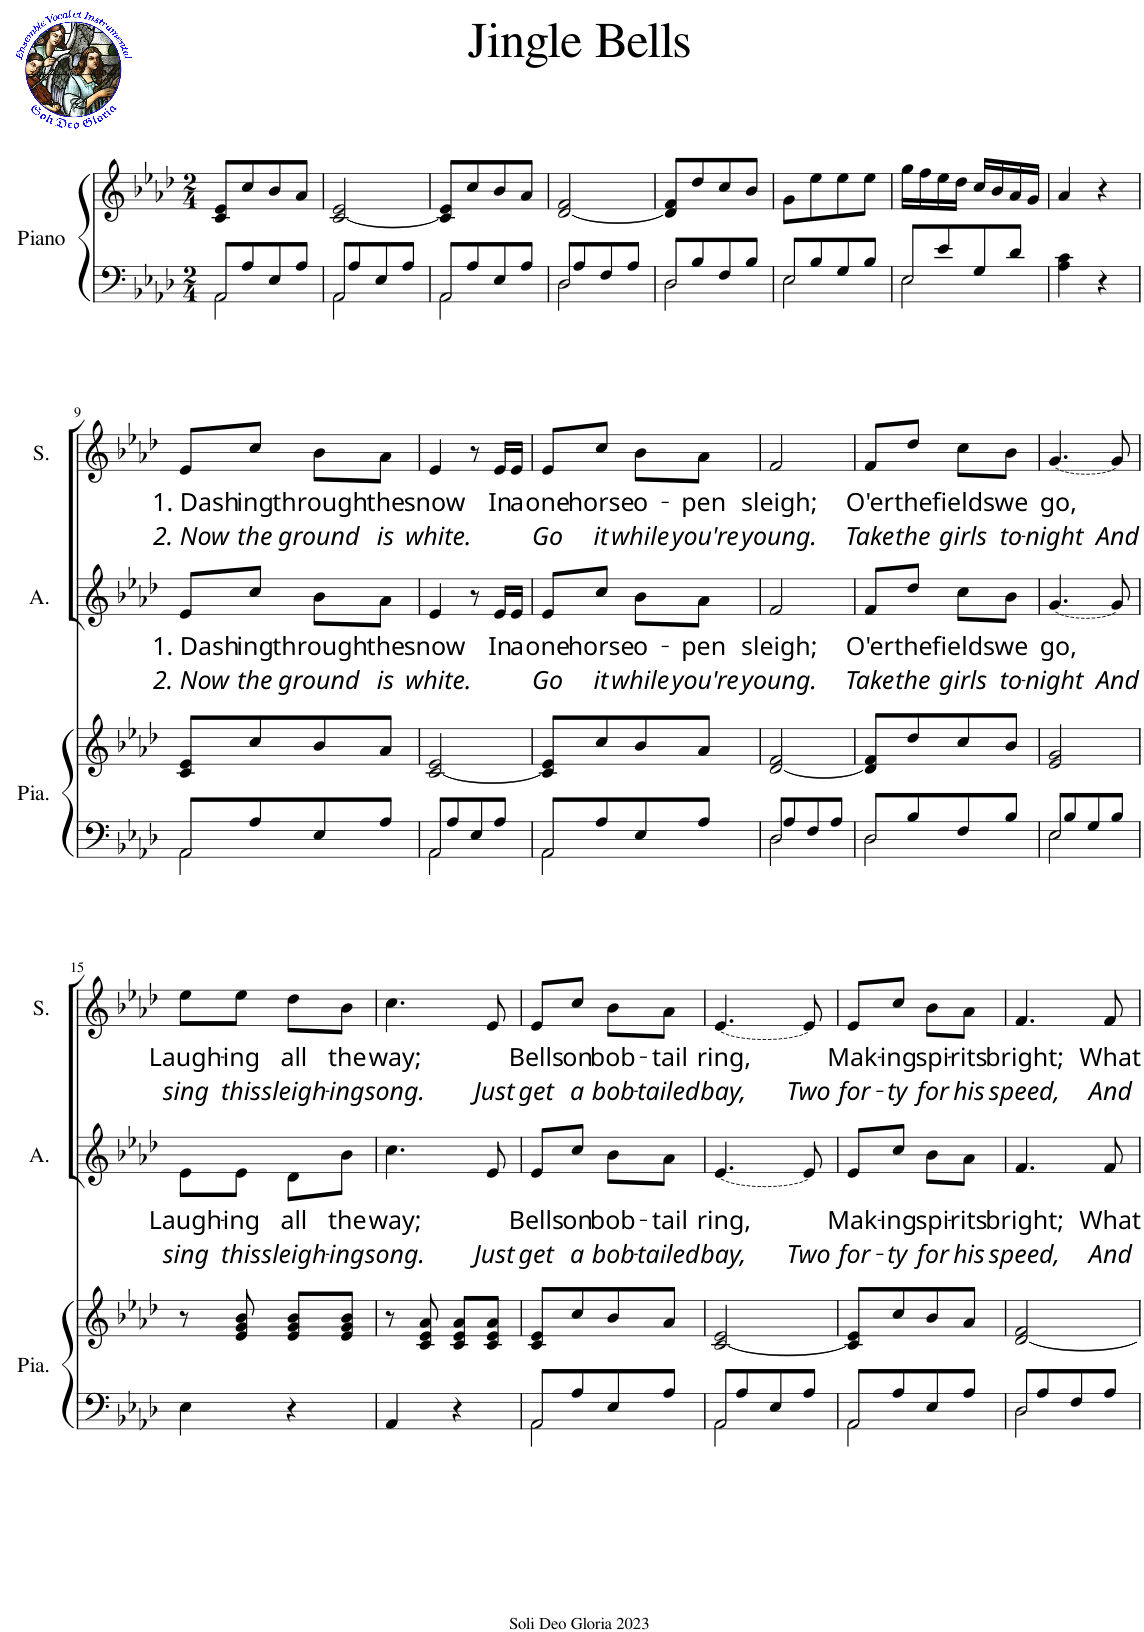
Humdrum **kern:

**kern	**kern	**kern	**kern	**kern	**text	**text	**kern	**text	**text
*part5	*part5	*part4	*part3	*part2	*part2	*part2	*part1	*part1	*part1
*staff6	*staff5	*staff4	*staff3	*staff2	*staff2	*staff2	*staff1	*staff1	*staff1
*I"Piano	*	*I"Bass	*I"Tenor	*I"Alto	*	*	*I"Soprano	*	*
*I'Pia.	*	*I'B.	*I'T.	*I'A.	*	*	*I'S.	*	*
*clefF4	*clefG2	*clefF4	*clefGv2	*clefG2	*	*	*clefG2	*	*
*k[b-e-a-d-]	*k[b-e-a-d-]	*k[b-e-a-d-]	*k[b-e-a-d-]	*k[b-e-a-d-]	*	*	*k[b-e-a-d-]	*	*
*M2/4	*M2/4	*M2/4	*M2/4	*M2/4	*	*	*M2/4	*	*
=1	=1	=1	=1	=1	=1	=1	=1	=1	=1
*^	*	*	*	*	*	*	*	*	*
8AA-/L	2AA-\	8c/ 8e-/L	2r	2r	2r	.	.	2r	.	.
8A-/	.	8cc/	.	.	.	.	.	.	.	.
8E-/	.	8b-/	.	.	.	.	.	.	.	.
8A-/J	.	8a-/J	.	.	.	.	.	.	.	.
=2	=2	=2	=2	=2	=2	=2	=2	=2	=2	=2
8AA-/L	2AA-\	[2c/ 2e-/	2r	2r	2r	.	.	2r	.	.
8A-/	.	.	.	.	.	.	.	.	.	.
8E-/	.	.	.	.	.	.	.	.	.	.
8A-/J	.	.	.	.	.	.	.	.	.	.
=3	=3	=3	=3	=3	=3	=3	=3	=3	=3	=3
8AA-/L	2AA-\	8c/] 8e-/L	2r	2r	2r	.	.	2r	.	.
8A-/	.	8cc/	.	.	.	.	.	.	.	.
8E-/	.	8b-/	.	.	.	.	.	.	.	.
8A-/J	.	8a-/J	.	.	.	.	.	.	.	.
=4	=4	=4	=4	=4	=4	=4	=4	=4	=4	=4
8D-/L	2D-\	[2d-/ 2f/	2r	2r	2r	.	.	2r	.	.
8A-/	.	.	.	.	.	.	.	.	.	.
8F/	.	.	.	.	.	.	.	.	.	.
8A-/J	.	.	.	.	.	.	.	.	.	.
=5	=5	=5	=5	=5	=5	=5	=5	=5	=5	=5
8D-/L	2D-\	8d-/] 8f/L	2r	2r	2r	.	.	2r	.	.
8B-/	.	8dd-/	.	.	.	.	.	.	.	.
8F/	.	8cc/	.	.	.	.	.	.	.	.
8B-/J	.	8b-/J	.	.	.	.	.	.	.	.
=6	=6	=6	=6	=6	=6	=6	=6	=6	=6	=6
8E-/L	2E-\	8g\L	2r	2r	2r	.	.	2r	.	.
8B-/	.	8ee-\	.	.	.	.	.	.	.	.
8G/	.	8ee-\	.	.	.	.	.	.	.	.
8B-/J	.	8ee-\J	.	.	.	.	.	.	.	.
=7	=7	=7	=7	=7	=7	=7	=7	=7	=7	=7
8E-/L	2E-\	16gg\LL	2r	2r	2r	.	.	2r	.	.
.	.	16ff\	.	.	.	.	.	.	.	.
8e-/	.	16ee-\	.	.	.	.	.	.	.	.
.	.	16dd-\JJ	.	.	.	.	.	.	.	.
8G/	.	16cc/LL	.	.	.	.	.	.	.	.
.	.	16b-/	.	.	.	.	.	.	.	.
8d-/J	.	16a-/	.	.	.	.	.	.	.	.
.	.	16g/JJ	.	.	.	.	.	.	.	.
*v	*v	*	*	*	*	*	*	*	*	*
=8	=8	=8	=8	=8	=8	=8	=8	=8	=8
4A-\ 4c\	4a-/	2r	2r	2r	.	.	2r	.	.
4r	4r	.	.	.	.	.	.	.	.
!!LO:LB:g=z
=9	=9	=9	=9	=9	=9	=9	=9	=9	=9
*^	*	*	*	*	*	*	*	*	*
!	!	!	!	!	!	!LO:LY:b	!LO:LY:b	!	!LO:LY:b	!LO:LY:b
8AA-/L	2AA-\	8c/ 8e-/L	2r	2r	8e-/L	1. Dash	2. Now	8e-/L	1. Dash	2. Now
!	!	!	!	!	!	!LO:LY:b	!LO:LY:b	!	!LO:LY:b	!LO:LY:b
8A-/	.	8cc/	.	.	8cc/J	ing	the	8cc/J	ing	the
!	!	!	!	!	!	!LO:LY:b	!LO:LY:b	!	!LO:LY:b	!LO:LY:b
8E-/	.	8b-/	.	.	8b-\L	through	ground	8b-\L	through	ground
!	!	!	!	!	!	!LO:LY:b	!LO:LY:b	!	!LO:LY:b	!LO:LY:b
8A-/J	.	8a-/J	.	.	8a-\J	the	is	8a-\J	the	is
=10	=10	=10	=10	=10	=10	=10	=10	=10	=10	=10
!	!	!	!	!	!	!LO:LY:b	!LO:LY:b	!	!LO:LY:b	!LO:LY:b
8AA-/L	2AA-\	[2c/ 2e-/	2r	2r	4e-/	snow	white.	4e-/	snow	white.
8A-/	.	.	.	.	.	.	.	.	.	.
8E-/	.	.	.	.	8r	.	.	8r	.	.
!	!	!	!	!	!	!LO:LY:b	!	!	!LO:LY:b	!
8A-/J	.	.	.	.	16e-/LL	In	.	16e-/LL	In	.
!	!	!	!	!	!	!LO:LY:b	!	!	!LO:LY:b	!
.	.	.	.	.	16e-/JJ	a	.	16e-/JJ	a	.
=11	=11	=11	=11	=11	=11	=11	=11	=11	=11	=11
!	!	!	!	!	!	!LO:LY:b	!LO:LY:b	!	!LO:LY:b	!LO:LY:b
8AA-/L	2AA-\	8c/] 8e-/L	2r	2r	8e-/L	one	Go	8e-/L	one	Go
!	!	!	!	!	!	!LO:LY:b	!LO:LY:b	!	!LO:LY:b	!LO:LY:b
8A-/	.	8cc/	.	.	8cc/J	horse	it	8cc/J	horse	it
!	!	!	!	!	!	!LO:LY:b	!LO:LY:b	!	!LO:LY:b	!LO:LY:b
8E-/	.	8b-/	.	.	8b-\L	o-	while	8b-\L	o-	while
!	!	!	!	!	!	!LO:LY:b	!LO:LY:b	!	!LO:LY:b	!LO:LY:b
8A-/J	.	8a-/J	.	.	8a-\J	-pen	you're	8a-\J	-pen	you're
=12	=12	=12	=12	=12	=12	=12	=12	=12	=12	=12
!	!	!	!	!	!	!LO:LY:b	!LO:LY:b	!	!LO:LY:b	!LO:LY:b
8D-/L	2D-\	[2d-/ 2f/	2r	2r	2f/	sleigh;	young.	2f/	sleigh;	young.
8A-/	.	.	.	.	.	.	.	.	.	.
8F/	.	.	.	.	.	.	.	.	.	.
8A-/J	.	.	.	.	.	.	.	.	.	.
=13	=13	=13	=13	=13	=13	=13	=13	=13	=13	=13
!	!	!	!	!	!	!LO:LY:b	!LO:LY:b	!	!LO:LY:b	!LO:LY:b
8D-/L	2D-\	8d-/] 8f/L	2r	2r	8f/L	O'er	Take	8f/L	O'er	Take
!	!	!	!	!	!	!LO:LY:b	!LO:LY:b	!	!LO:LY:b	!LO:LY:b
8B-/	.	8dd-/	.	.	8dd-/J	the	the	8dd-/J	the	the
!	!	!	!	!	!	!LO:LY:b	!LO:LY:b	!	!LO:LY:b	!LO:LY:b
8F/	.	8cc/	.	.	8cc\L	fields	girls	8cc\L	fields	girls
!	!	!	!	!	!	!LO:LY:b	!LO:LY:b	!	!LO:LY:b	!LO:LY:b
8B-/J	.	8b-/J	.	.	8b-\J	we	to-	8b-\J	we	to-
=14	=14	=14	=14	=14	=14	=14	=14	=14	=14	=14
!	!	!	!	!	!LO:T:dash	!LO:LY:b	!LO:LY:b	!LO:T:dash	!LO:LY:b	!LO:LY:b
8E-/L	2E-\	2e-/ 2g/	2r	2r	[4.g/	go,	-night	[4.g/	go,	-night
8B-/	.	.	.	.	.	.	.	.	.	.
8G/	.	.	.	.	.	.	.	.	.	.
!	!	!	!	!	!	!	!LO:LY:b	!	!	!LO:LY:b
8B-/J	.	.	.	.	8g/]	.	And	8g/]	.	And
*v	*v	*	*	*	*	*	*	*	*	*
!!LO:LB:g=z
=15	=15	=15	=15	=15	=15	=15	=15	=15	=15
!	!	!	!	!	!LO:LY:b	!LO:LY:b	!	!LO:LY:b	!LO:LY:b
4E-\	8r	2r	2r	8e-\L	Laugh-	sing	8ee-\L	Laugh-	sing
!	!	!	!	!	!LO:LY:b	!LO:LY:b	!	!LO:LY:b	!LO:LY:b
.	8e-/ 8g/ 8b-/	.	.	8e-\J	-ing	this	8ee-\J	-ing	this
!	!	!	!	!	!LO:LY:b	!LO:LY:b	!	!LO:LY:b	!LO:LY:b
4r	8e-/ 8g/ 8b-/L	.	.	8d-\L	all	sleigh-	8dd-\L	all	sleigh-
!	!	!	!	!	!LO:LY:b	!LO:LY:b	!	!LO:LY:b	!LO:LY:b
.	8e-/ 8g/ 8b-/J	.	.	8b-\J	the	-ing	8b-\J	the	-ing
=16	=16	=16	=16	=16	=16	=16	=16	=16	=16
!	!	!	!	!	!LO:LY:b	!LO:LY:b	!	!LO:LY:b	!LO:LY:b
4AA-/	8r	2r	2r	4.cc\	way;	song.	4.cc\	way;	song.
.	8c/ 8e-/ 8a-/	.	.	.	.	.	.	.	.
4r	8c/ 8e-/ 8a-/L	.	.	.	.	.	.	.	.
!	!	!	!	!	!	!LO:LY:b	!	!	!LO:LY:b
.	8c/ 8e-/ 8a-/J	.	.	8e-/	.	Just	8e-/	.	Just
=17	=17	=17	=17	=17	=17	=17	=17	=17	=17
*^	*	*	*	*	*	*	*	*	*
!	!	!	!	!	!	!LO:LY:b	!LO:LY:b	!	!LO:LY:b	!LO:LY:b
8AA-/L	2AA-\	8c/ 8e-/L	2r	2r	8e-/L	Bells	get	8e-/L	Bells	get
!	!	!	!	!	!	!LO:LY:b	!LO:LY:b	!	!LO:LY:b	!LO:LY:b
8A-/	.	8cc/	.	.	8cc/J	on	a	8cc/J	on	a
!	!	!	!	!	!	!LO:LY:b	!LO:LY:b	!	!LO:LY:b	!LO:LY:b
8E-/	.	8b-/	.	.	8b-\L	bob-	bob-	8b-\L	bob-	bob-
!	!	!	!	!	!	!LO:LY:b	!LO:LY:b	!	!LO:LY:b	!LO:LY:b
8A-/J	.	8a-/J	.	.	8a-\J	-tail	-tailed	8a-\J	-tail	-tailed
=18	=18	=18	=18	=18	=18	=18	=18	=18	=18	=18
!	!	!	!	!	!LO:T:dash	!LO:LY:b	!LO:LY:b	!LO:T:dash	!LO:LY:b	!LO:LY:b
8AA-/L	2AA-\	[2c/ 2e-/	2r	2r	[4.e-/	ring,	bay,	[4.e-/	ring,	bay,
8A-/	.	.	.	.	.	.	.	.	.	.
8E-/	.	.	.	.	.	.	.	.	.	.
!	!	!	!	!	!	!	!LO:LY:b	!	!	!LO:LY:b
8A-/J	.	.	.	.	8e-/]	.	Two	8e-/]	.	Two
=19	=19	=19	=19	=19	=19	=19	=19	=19	=19	=19
!	!	!	!	!	!	!LO:LY:b	!LO:LY:b	!	!LO:LY:b	!LO:LY:b
8AA-/L	2AA-\	8c/] 8e-/L	2r	2r	8e-/L	Mak-	for-	8e-/L	Mak-	for-
!	!	!	!	!	!	!LO:LY:b	!LO:LY:b	!	!LO:LY:b	!LO:LY:b
8A-/	.	8cc/	.	.	8cc/J	-ing	-ty	8cc/J	-ing	-ty
!	!	!	!	!	!	!LO:LY:b	!LO:LY:b	!	!LO:LY:b	!LO:LY:b
8E-/	.	8b-/	.	.	8b-\L	spi-	for	8b-\L	spi-	for
!	!	!	!	!	!	!LO:LY:b	!LO:LY:b	!	!LO:LY:b	!LO:LY:b
8A-/J	.	8a-/J	.	.	8a-\J	-rits	his	8a-\J	-rits	his
=20	=20	=20	=20	=20	=20	=20	=20	=20	=20	=20
!	!	!	!	!	!	!LO:LY:b	!LO:LY:b	!	!LO:LY:b	!LO:LY:b
8D-/L	2D-\	[2d-/ 2f/	2r	2r	4.f/	bright;	speed,	4.f/	bright;	speed,
8A-/	.	.	.	.	.	.	.	.	.	.
8F/	.	.	.	.	.	.	.	.	.	.
!	!	!	!	!	!	!LO:LY:b	!LO:LY:b	!	!LO:LY:b	!LO:LY:b
8A-/J	.	.	.	.	8f/	What	And	8f/	What	And
*v	*v	*	*	*	*	*	*	*	*	*
=	=	=	=	=	=	=	=	=	=
*-	*-	*-	*-	*-	*-	*-	*-	*-	*-
